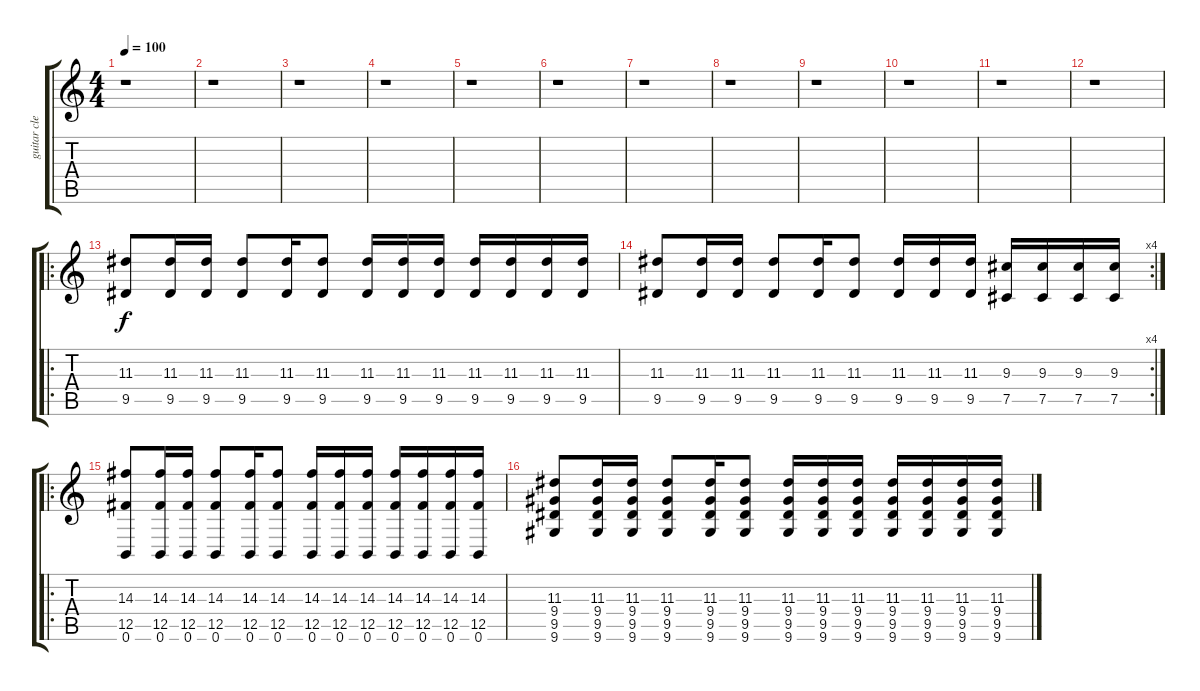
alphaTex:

\track ("guitar clean" "guitar cle") {instrument electricguitarclean}
\staff {score tabs}
\tuning (Db4 Ab3 E3 B2 Gb2 B1) {hide}
\ts (4 4)
\tempo 100
\clef g2
\ks c
r.1{dy f instrument electricguitarclean} |
r.1 |
r.1 |
r.1 |
r.1 |
r.1 |
r.1 |
r.1 |
r.1 |
r.1 |
r.1 |
r.1 |
\ro
(11.3 9.5).8 (11.3 9.5).16 (11.3 9.5).16 (11.3 9.5).8 (11.3 9.5).16 (11.3 9.5).8 (11.3 9.5).16 (11.3 9.5).16 (11.3 9.5).16 (11.3 9.5).16 (11.3 9.5).16 (11.3 9.5).16 (11.3 9.5).16 |
\rc 4
(11.3 9.5).8 (11.3 9.5).16 (11.3 9.5).16 (11.3 9.5).8 (11.3 9.5).16 (11.3 9.5).8 (11.3 9.5).16 (11.3 9.5).16 (11.3 9.5).16 (9.3 7.5).16 (9.3 7.5).16 (9.3 7.5).16 (9.3 7.5).16 |
\ro
(14.3 12.5 0.6).8 (14.3 12.5 0.6).16 (14.3 12.5 0.6).16 (14.3 12.5 0.6).8 (14.3 12.5 0.6).16 (14.3 12.5 0.6).8 (14.3 12.5 0.6).16 (14.3 12.5 0.6).16 (14.3 12.5 0.6).16 (14.3 12.5 0.6).16 (14.3 12.5 0.6).16 (14.3 12.5 0.6).16 (14.3 12.5 0.6).16 |
(11.3 9.4 9.5 9.6).8 (11.3 9.4 9.5 9.6).16 (11.3 9.4 9.5 9.6).16 (11.3 9.4 9.5 9.6).8 (11.3 9.4 9.5 9.6).16 (11.3 9.4 9.5 9.6).8 (11.3 9.4 9.5 9.6).16 (11.3 9.4 9.5 9.6).16 (11.3 9.4 9.5 9.6).16 (11.3 9.4 9.5 9.6).16 (11.3 9.4 9.5 9.6).16 (11.3 9.4 9.5 9.6).16 (11.3 9.4 9.5 9.6).16
